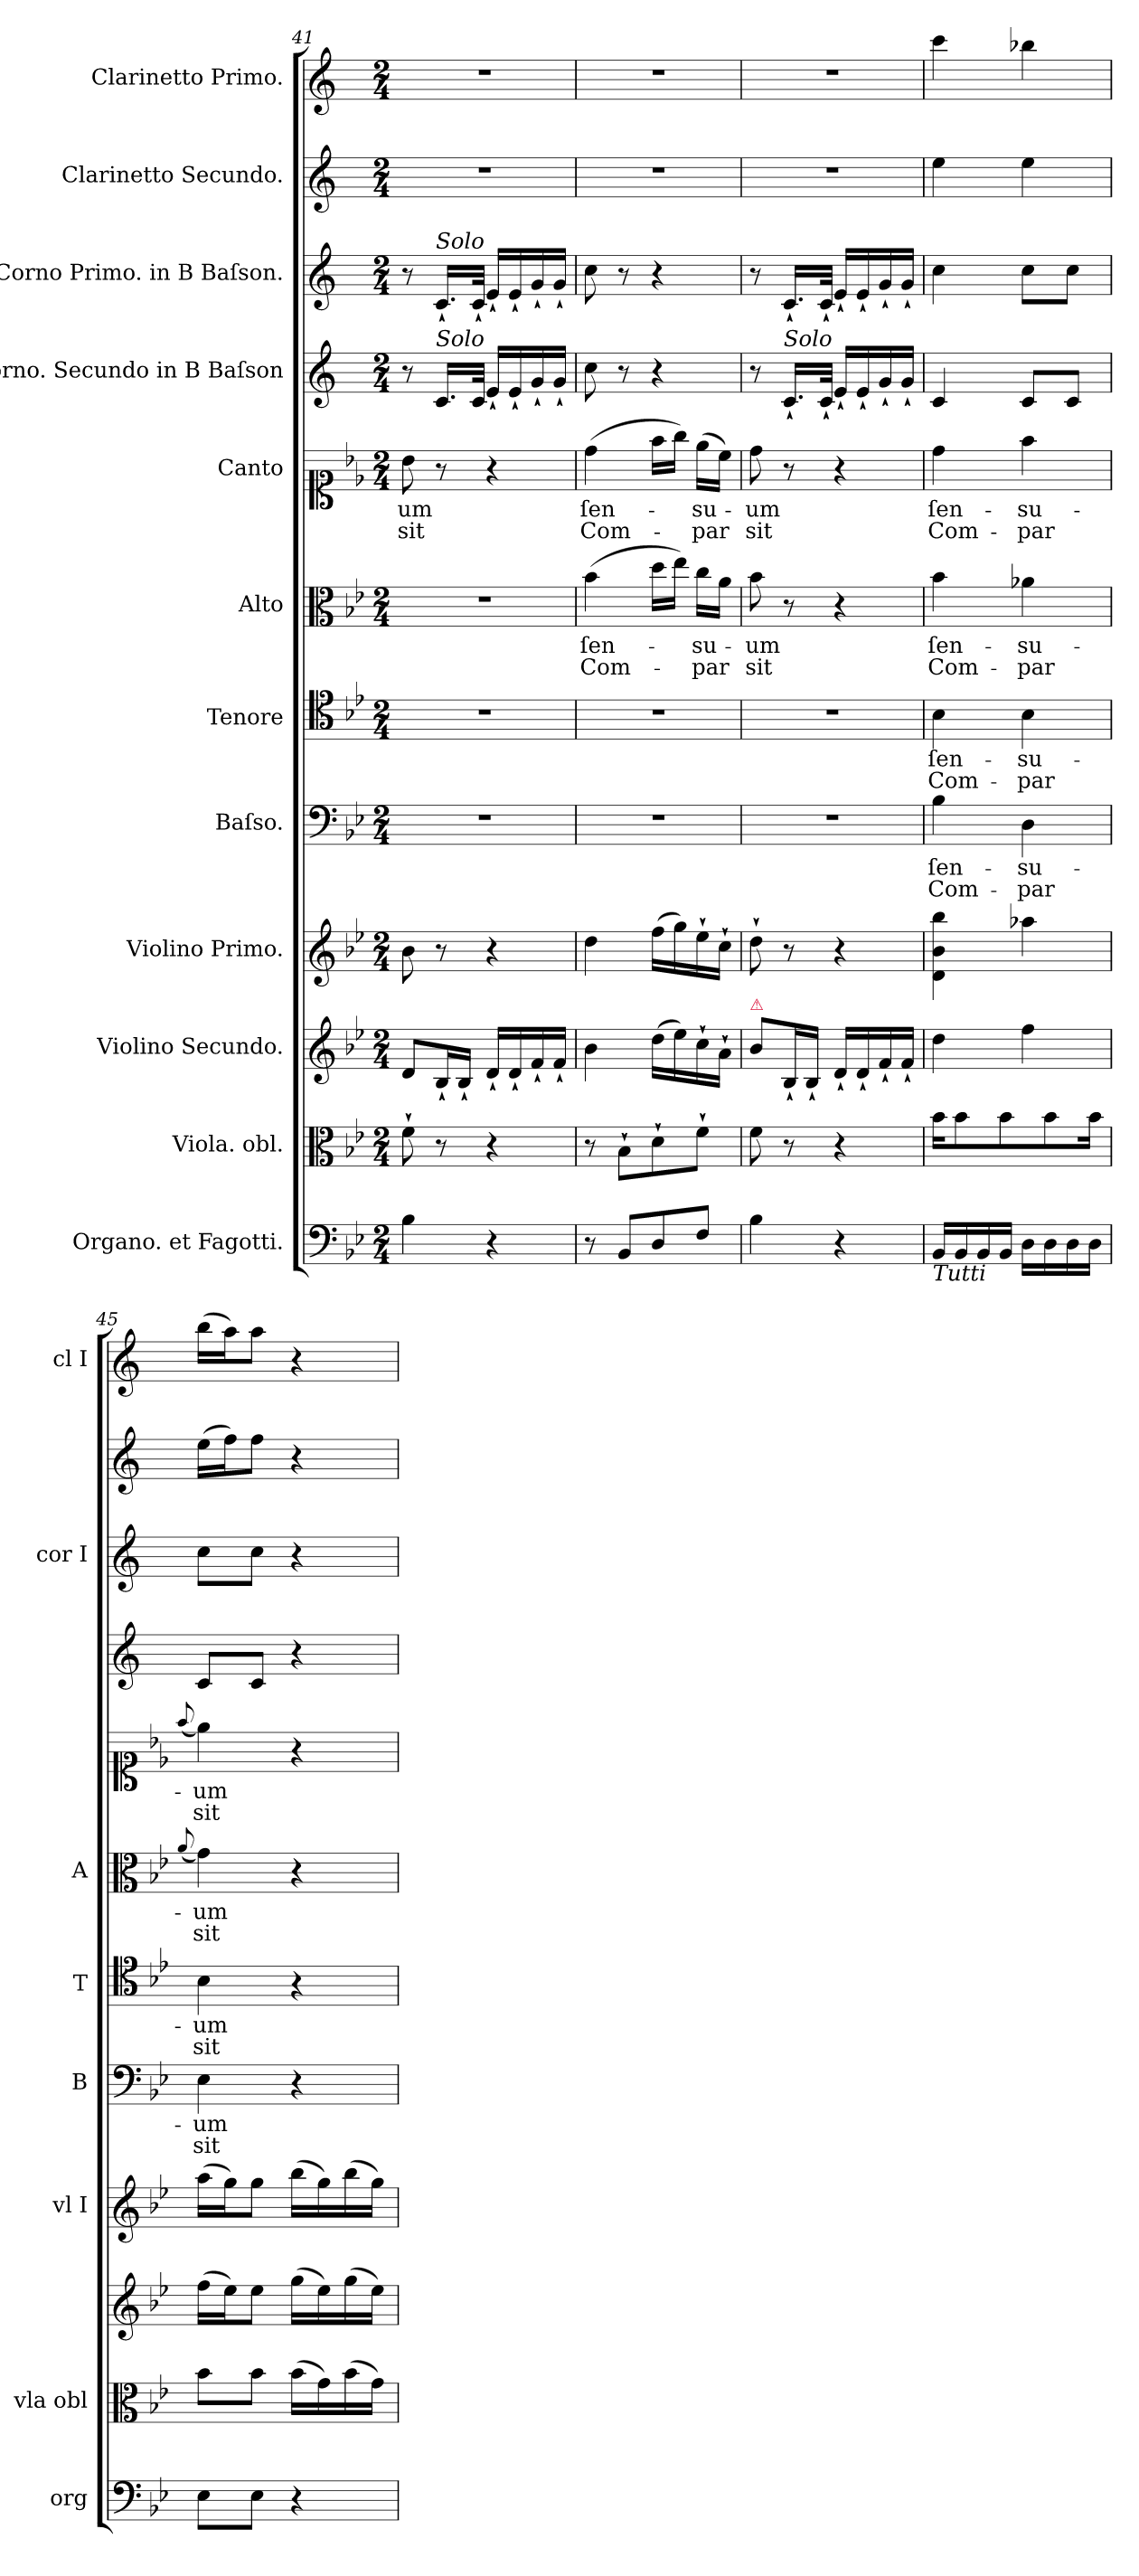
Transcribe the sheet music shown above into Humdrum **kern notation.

**kern	**kern	**dynam	**kern	**dynam	**kern	**dynam	**kern	**text	**text	**kern	**text	**text	**kern	**text	**text	**kern	**text	**text	**dynam	**kern	**dynam	**kern	**dynam	**kern	**dynam	**kern	**dynam
*part12	*part11	*part11	*part10	*part10	*part9	*part9	*part8	*part8	*part8	*part7	*part7	*part7	*part6	*part6	*part6	*part5	*part5	*part5	*part5	*part4	*part4	*part3	*part3	*part2	*part2	*part1	*part1
*staff12	*staff11	*staff11	*staff10	*staff10	*staff9	*staff9	*staff8	*staff8	*staff8	*staff7	*staff7	*staff7	*staff6	*staff6	*staff6	*staff5	*staff5	*staff5	*staff5	*staff4	*staff4	*staff3	*staff3	*staff2	*staff2	*staff1	*staff1
*I"Organo. et Fagotti.	*I"Viola. obl.	*	*I"Violino Secundo.	*	*I"Violino Primo.	*	*I"Baſso.	*	*	*I"Tenore	*	*	*I"Alto	*	*	*I"Canto	*	*	*	*I"Corno. Secundo in B Baſson	*	*I"Corno Primo. in B Baſson.	*	*I"Clarinetto Secundo.	*	*I"Clarinetto Primo.	*
*I'org	*I'vla obl	*	*	*	*I'vl I	*	*I'B	*	*	*I'T	*	*	*I'A	*	*	*	*	*	*	*	*	*I'cor I	*	*	*	*I'cl I	*
*clefF4	*clefC3	*	*clefG2	*	*clefG2	*	*clefF4	*	*	*clefC4	*	*	*clefC3	*	*	*clefC1	*	*	*	*clefG2	*	*clefG2	*	*clefG2	*	*clefG2	*
*	*	*	*	*	*	*	*	*	*	*	*	*	*	*	*	*	*	*	*	*ITrd1c2	*	*ITrd1c2	*	*ITrd1c2	*	*ITrd1c2	*
*k[b-e-]	*k[b-e-]	*	*k[b-e-]	*	*k[b-e-]	*	*k[b-e-]	*	*	*k[b-e-]	*	*	*k[b-e-]	*	*	*k[b-e-]	*	*	*	*k[b-e-]	*	*k[b-e-]	*	*k[b-e-]	*	*k[b-e-]	*
*B-:	*B-:	*	*B-:	*	*B-:	*	*B-:	*	*	*B-:	*	*	*B-:	*	*	*B-:	*	*	*	*B-:	*	*B-:	*	*B-:	*	*B-:	*
*M2/4	*M2/4	*	*M2/4	*	*M2/4	*	*M2/4	*	*	*M2/4	*	*	*M2/4	*	*	*M2/4	*	*	*	*M2/4	*	*M2/4	*	*M2/4	*	*M2/4	*
=41	=41	=41	=41	=41	=41	=41	=41	=41	=41	=41	=41	=41	=41	=41	=41	=41	=41	=41	=41	=41	=41	=41	=41	=41	=41	=41	=41
4B-\	8f`\	.	8d/L	.	8b-\	.	2r	.	.	2r	.	.	2r	.	.	8b-\	-um	sit	.	8r	.	8r	.	2r	.	2r	.
!	!	!	!	!	!	!	!	!	!	!	!	!	!	!	!	!	!	!	!	!	!	!LO:TX:a:i:t=Solo	!	!	!	!	!
!	!	!	!	!	!	!	!	!	!	!	!	!	!	!	!	!	!	!	!	!LO:TX:a:i:t=Solo	!	!	!	!	!	!	!
.	8r	.	16B-`/L	.	8r	.	.	.	.	.	.	.	.	.	.	8r	.	.	.	16.B-/LL	.	16.B-`/LL	.	.	.	.	.
.	.	.	16B-`/JJ	.	.	.	.	.	.	.	.	.	.	.	.	.	.	.	.	.	.	.	.	.	.	.	.
.	.	.	.	.	.	.	.	.	.	.	.	.	.	.	.	.	.	.	.	32B-/JJk	.	32B-`/JJk	.	.	.	.	.
4r	4r	.	16d`/LL	.	4r	.	.	.	.	.	.	.	.	.	.	4r	.	.	.	16d`/LL	.	16d`/LL	.	.	.	.	.
.	.	.	16d`/	.	.	.	.	.	.	.	.	.	.	.	.	.	.	.	.	16d`/	.	16d`/	.	.	.	.	.
.	.	.	16f`/	.	.	.	.	.	.	.	.	.	.	.	.	.	.	.	.	16f`/	.	16f`/	.	.	.	.	.
.	.	.	16f`/JJ	.	.	.	.	.	.	.	.	.	.	.	.	.	.	.	.	16f`/JJ	.	16f`/JJ	.	.	.	.	.
=42	=42	=42	=42	=42	=42	=42	=42	=42	=42	=42	=42	=42	=42	=42	=42	=42	=42	=42	=42	=42	=42	=42	=42	=42	=42	=42	=42
8r	8r	.	4b-\	.	4dd\	.	2r	.	.	2r	.	.	(4b-\	ſen-	Com-	(4dd\	ſen-	Com-	.	8b-\	.	8b-\	.	2r	.	2r	.
8BB-/L	8B-`\L	.	.	.	.	.	.	.	.	.	.	.	.	.	.	.	.	.	.	8r	.	8r	.	.	.	.	.
8D/	8d`\	.	(16dd\LL	.	(16ff\LL	.	.	.	.	.	.	.	16dd\LL	.	.	16ff\LL	.	.	.	4r	.	4r	.	.	.	.	.
.	.	.	16ee-\)	.	16gg\)	.	.	.	.	.	.	.	16ee-\JJ)	.	.	16gg\JJ)	.	.	.	.	.	.	.	.	.	.	.
8F/J	8f`\J	.	16cc`\	.	16ee-`\	.	.	.	.	.	.	.	16cc\LL	-su-	-par	(16ee-\LL	-su-	-par	.	.	.	.	.	.	.	.	.
.	.	.	16a`\JJ	.	16cc`\JJ	.	.	.	.	.	.	.	16a\JJ	.	.	16cc\JJ)	.	.	.	.	.	.	.	.	.	.	.
=43	=43	=43	=43	=43	=43	=43	=43	=43	=43	=43	=43	=43	=43	=43	=43	=43	=43	=43	=43	=43	=43	=43	=43	=43	=43	=43	=43
!	!	!	!LO:TX:a:color=crimson:t=⚠	!	!	!	!	!	!	!	!	!	!	!	!	!	!	!	!	!	!	!	!	!	!	!	!
4B-\	8f\	.	8b-\L	.	8dd`\	.	2r	.	.	2r	.	.	8b-\	-um	sit	8dd\	-um	sit	.	8r	.	8r	.	2r	.	2r	.
!	!	!	!	!	!	!	!	!	!	!	!	!	!	!	!	!	!	!	!	!LO:TX:a:i:t=Solo	!	!	!	!	!	!	!
.	8r	.	16B-`/L	.	8r	.	.	.	.	.	.	.	8r	.	.	8r	.	.	.	16.B-`/LL	.	16.B-`/LL	.	.	.	.	.
.	.	.	16B-`/JJ	.	.	.	.	.	.	.	.	.	.	.	.	.	.	.	.	.	.	.	.	.	.	.	.
.	.	.	.	.	.	.	.	.	.	.	.	.	.	.	.	.	.	.	.	32B-`/JJk	.	32B-`/JJk	.	.	.	.	.
4r	4r	.	16d`/LL	.	4r	.	.	.	.	.	.	.	4r	.	.	4r	.	.	.	16d`/LL	.	16d`/LL	.	.	.	.	.
.	.	.	16d`/	.	.	.	.	.	.	.	.	.	.	.	.	.	.	.	.	16d`/	.	16d`/	.	.	.	.	.
.	.	.	16f`/	.	.	.	.	.	.	.	.	.	.	.	.	.	.	.	.	16f`/	.	16f`/	.	.	.	.	.
.	.	.	16f`/JJ	.	.	.	.	.	.	.	.	.	.	.	.	.	.	.	.	16f`/JJ	.	16f`/JJ	.	.	.	.	.
=44	=44	=44	=44	=44	=44	=44	=44	=44	=44	=44	=44	=44	=44	=44	=44	=44	=44	=44	=44	=44	=44	=44	=44	=44	=44	=44	=44
!LO:TX:b:i:t=Tutti	!	!	!	!	!	!	!	!	!	!	!	!	!	!	!	!	!	!	!	!	!	!	!	!	!	!	!
!	!	!LO:DY:b	!	!LO:DY:b	!	!LO:DY:b	!	!	!	!	!	!	!	!	!	!	!	!	!LO:DY:a	!	!LO:DY:a	!	!LO:DY:b	!	!LO:DY:b	!	!LO:DY:b
16BB-/LL	16b-\KL	forto	4dd\	forto	4d\ 4b-\ 4bb-\	forto	4B-\	ſen-	Com-	4B-\	ſen-	Com-	4b-\	ſen-	Com-	4dd\	ſen-	Com-	forlo	4B-/	forte	4b-\	forto	4dd\	fort	4bb-\	forto
16BB-/	8b-\	.	.	.	.	.	.	.	.	.	.	.	.	.	.	.	.	.	.	.	.	.	.	.	.	.	.
16BB-/	.	.	.	.	.	.	.	.	.	.	.	.	.	.	.	.	.	.	.	.	.	.	.	.	.	.	.
16BB-/JJ	8b-\	.	.	.	.	.	.	.	.	.	.	.	.	.	.	.	.	.	.	.	.	.	.	.	.	.	.
16D\LL	.	.	4ff\	.	4aa-X\	.	4D\	-su-	-par	4B-\	-su-	-par	4a-X\	-su-	-par	4ff\	-su-	-par	.	8B-/L	.	8b-\L	.	4dd\	.	4aa-X\	.
16D\	8b-\	.	.	.	.	.	.	.	.	.	.	.	.	.	.	.	.	.	.	.	.	.	.	.	.	.	.
16D\	.	.	.	.	.	.	.	.	.	.	.	.	.	.	.	.	.	.	.	8B-/J	.	8b-\J	.	.	.	.	.
16D\JJ	16b-\Jk	.	.	.	.	.	.	.	.	.	.	.	.	.	.	.	.	.	.	.	.	.	.	.	.	.	.
=45	=45	=45	=45	=45	=45	=45	=45	=45	=45	=45	=45	=45	=45	=45	=45	=45	=45	=45	=45	=45	=45	=45	=45	=45	=45	=45	=45
.	.	.	.	.	.	.	.	.	.	.	.	.	(<8qqa/	.	.	(<8qqff/	.	.	.	.	.	.	.	.	.	.	.
8E-\L	8b-\L	.	(16ff\LL	.	(16aa\LL	.	4E-\	-um	sit	4B-\	-um	sit	4g\)	-um	sit	4ee-\)	-um	sit	.	8B-/L	.	8b-\L	.	(16dd\LL	.	(16aa\LL	.
.	.	.	16ee-\J)	.	16gg\J)	.	.	.	.	.	.	.	.	.	.	.	.	.	.	.	.	.	.	16ee-\J)	.	16gg\J)	.
8E-\J	8b-\J	.	8ee-\J	.	8gg\J	.	.	.	.	.	.	.	.	.	.	.	.	.	.	8B-/J	.	8b-\J	.	8ee-\J	.	8gg\J	.
4r	(16b-\LL	.	(16gg\LL	.	(16bb-\LL	.	4r	.	.	4r	.	.	4r	.	.	4r	.	.	.	4r	.	4r	.	4r	.	4r	.
.	16g\)	.	16ee-\)	.	16gg\)	.	.	.	.	.	.	.	.	.	.	.	.	.	.	.	.	.	.	.	.	.	.
.	(16b-\	.	(16gg\	.	(16bb-\	.	.	.	.	.	.	.	.	.	.	.	.	.	.	.	.	.	.	.	.	.	.
.	16g\JJ)	.	16ee-\JJ)	.	16gg\JJ)	.	.	.	.	.	.	.	.	.	.	.	.	.	.	.	.	.	.	.	.	.	.
=	=	=	=	=	=	=	=	=	=	=	=	=	=	=	=	=	=	=	=	=	=	=	=	=	=	=	=
*-	*-	*-	*-	*-	*-	*-	*-	*-	*-	*-	*-	*-	*-	*-	*-	*-	*-	*-	*-	*-	*-	*-	*-	*-	*-	*-	*-
